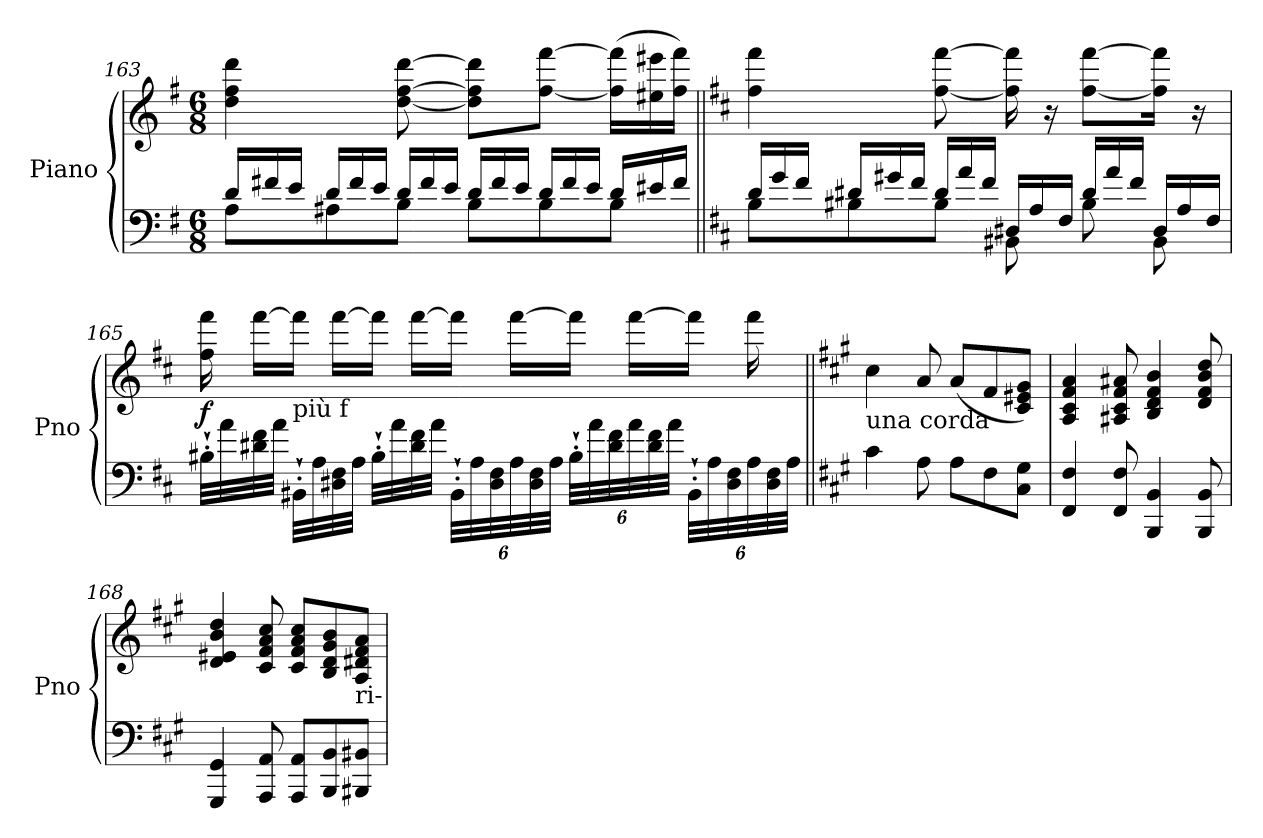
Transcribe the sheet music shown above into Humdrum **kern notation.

**kern	**kern	**dynam
*part1	*part1	*part1
*staff2	*staff1	*staff1/2
*I"Piano	*	*
*I'Pno	*	*
!!LO:PB:g=z
*clefF4	*clefG2	*
*k[f#]	*k[f#]	*
*G:	*G:	*
*M6/8	*M6/8	*
*Xtuplet	*	*
=163	=163	=163
*^	*	*
24d/LL	8A\L	4dd\ 4ff#\ 4ddd\	.
24f#X/	.	.	.
24e/JJ	.	.	.
24d/LL	8A#X\	.	.
24f#/	.	.	.
24e/JJ	.	.	.
24d/LL	8B\J	[8dd\ [8ff#\ [8ddd\	.
24f#/	.	.	.
24e/JJ	.	.	.
24d/LL	8B\L	8dd\] 8ff#\] 8ddd\]L	.
24f#/	.	.	.
24e/JJ	.	.	.
24d/LL	8B\	[8ff#\ [8fff#\J	.
24f#/	.	.	.
24e/JJ	.	.	.
*	*	*Xtuplet	*
24d/LL	8B\J	(24ff#\] 24fff#\]LL	.
24e#X/	.	24ee#X\ 24eee#X\	.
24f#/JJ	.	24ff#\ 24fff#\JJ)	.
=164||	=164||	=164||	=164||
*k[f#c#]	*	*k[f#c#]	*
*D:	*	*D:	*
24d/LL	8B\L	4ff#\ 4fff#\	.
24g/	.	.	.
24f#/JJ	.	.	.
24d#X/LL	8B#X\	.	.
24g#X/	.	.	.
24f#/JJ	.	.	.
24d#/LL	8B#\J	[8ff#\ [8fff#\	.
24a/	.	.	.
24f#/JJ	.	.	.
24D#X/LL	8BB#X\	16ff#\] 16fff#\]	.
24A/	.	.	.
.	.	16r	.
24F#/JJ	.	.	.
24d#/LL	8B#\	[8ff#\ [8fff#\L	.
24a/	.	.	.
24f#/JJ	.	.	.
24D#/LL	8BB#\	16ff#\] 16fff#\]Jk	.
24A/	.	.	.
.	.	16r	.
24F#/JJ	.	.	.
*v	*v	*	*
!!LO:LB:g=z
=165	=165	=165
!	!	!LO:DY:b
32B#X`'\LLL	16ff#\ 16fff#\	f
32a\	.	.
32d#X\ 32f#\	[16fff#\LL	.
32a\JJJ	.	.
!	!LO:TX:b:t=più f	!
32BB#X`'\LLL	16fff#\JJ]	.
32A\	.	.
32D#X\ 32F#\	[16fff#\LL	.
32A\JJJ	.	.
32B#`'\LLL	16fff#\JJ]	.
32a\	.	.
32d#\ 32f#\	[16fff#\LL	.
32a\JJJ	.	.
*tuplet	*	*
*Xbrackettup	*	*
48BB#`'\LLL	16fff#\JJ]	.
48A\	.	.
48D#\ 48F#\	.	.
48A\	[16fff#\LL	.
48D#\ 48F#\	.	.
48A\JJJ	.	.
48B#`'\LLL	16fff#\JJ]	.
48a\	.	.
48d#\ 48f#\	.	.
48a\	[16fff#\LL	.
48d#\ 48f#\	.	.
48a\JJJ	.	.
48BB#`'\LLL	16fff#\JJ]	.
48A\	.	.
48D#\ 48F#\	.	.
48A\	16fff#\	.
48D#\ 48F#\	.	.
48A\JJJ	.	.
=166||	=166||	=166||
*k[f#c#g#]	*k[f#c#g#]	*
*A:	*A:	*
!	!LO:TX:b:t=una corda	!
4c#\	4cc#\	.
8A\	8a/	.
8A\L	(8a/L	.
8F#\	8f#/	.
8C#\ 8G#\J	8c#/ 8e#X/ 8g#/J)	.
!!LO:PB:g=z
=167	=167	=167
4FF#/ 4F#/	4A/ 4c#/ 4f#/ 4a/	.
8FF#/ 8F#/	8A#X/ 8c#/ 8f#/ 8a#X/	.
4BBB/ 4BB/	4B/ 4d/ 4f#/ 4b/	.
8BBB/ 8BB/	8d/ 8f#/ 8b/ 8dd/	.
!!LO:PB:g=z
=168	=168	=168
4GGG#/ 4GG#/	4d/ 4e#X/ 4b/ 4dd/	.
8AAA/ 8AA/	8c#/ 8f#/ 8a/ 8cc#/	.
8AAA/ 8AA/L	8c#/ 8f#/ 8a/ 8cc#/L	.
8BBB/ 8BB/	8B/ 8d/ 8g#/ 8b/	.
!	!LO:TX:b:t=ri-	!
8BBB#X/ 8BB#X/J	8A/ 8d#X/ 8f#/ 8a/J	.
=	=	=
*-	*-	*-
